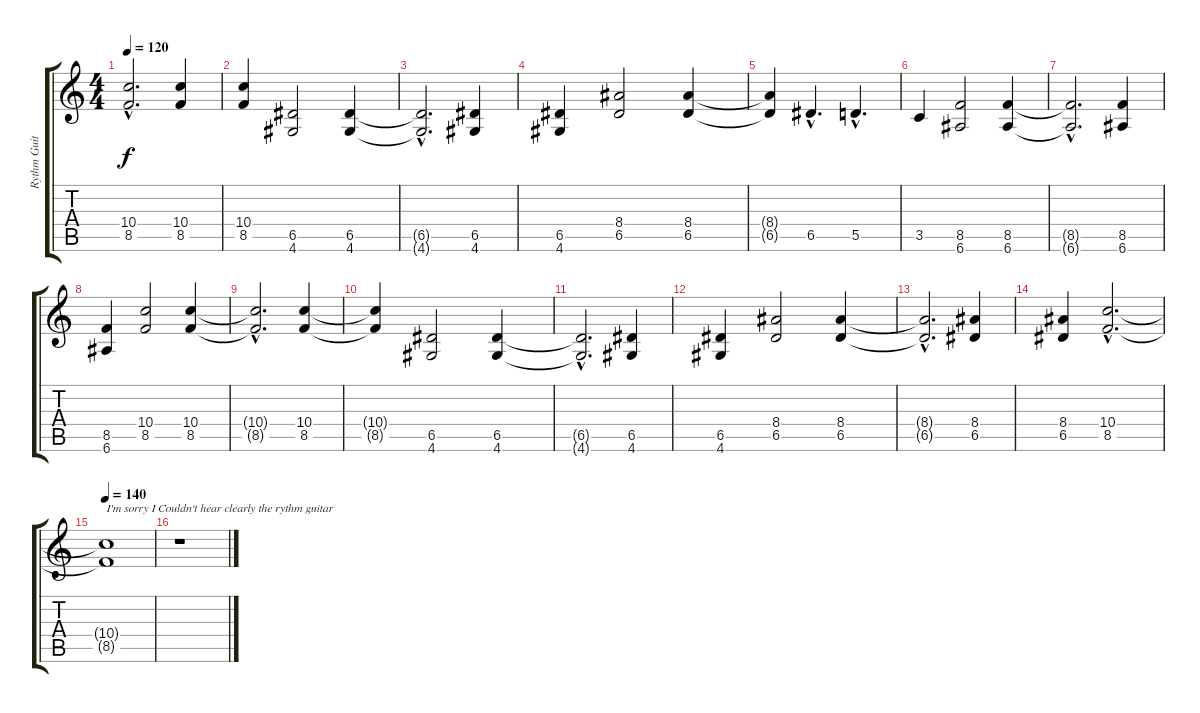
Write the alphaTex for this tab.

\track ("Rythm Guitar" "Rythm Guit") {instrument distortionguitar}
\staff {score tabs}
\tuning (E4 B3 G3 D3 A2 E2) {hide}
\ts (4 4)
\tempo 120
\clef g2
\ks c
(10.4{hac t} 8.5{hac t}).2{d dy f} (10.4 8.5).4 |
(10.4 8.5).4 (6.5 4.6).2 (6.5 4.6).4 |
(6.5{hac t} 4.6{hac t}).2{d} (6.5 4.6).4 |
(6.5 4.6).4 (8.4 6.5).2 (8.4 6.5).4 |
(8.4{t} 6.5{t}).4 6.5{hac}.4{d} 5.5{hac}.4{d} |
3.5.4 (8.5 6.6).2 (8.5 6.6).4 |
(8.5{hac t} 6.6{hac t}).2{d} (8.5 6.6).4 |
(8.5 6.6).4 (10.4 8.5).2 (10.4 8.5).4 |
(10.4{hac t} 8.5{hac t}).2{d} (10.4 8.5).4 |
(10.4{t} 8.5{t}).4 (6.5 4.6).2 (6.5 4.6).4 |
(6.5{hac t} 4.6{hac t}).2{d} (6.5 4.6).4 |
(6.5 4.6).4 (8.4 6.5).2 (8.4 6.5).4 |
(8.4{hac t} 6.5{hac t}).2{d} (8.4 6.5).4 |
(8.4 6.5).4 (10.4{hac} 8.5{hac}).2{d} |
\tempo 140
(10.4{t} 8.5{t}).1{txt "I'm sorry I Couldn't hear clearly the rythm guitar"} |
r.1
